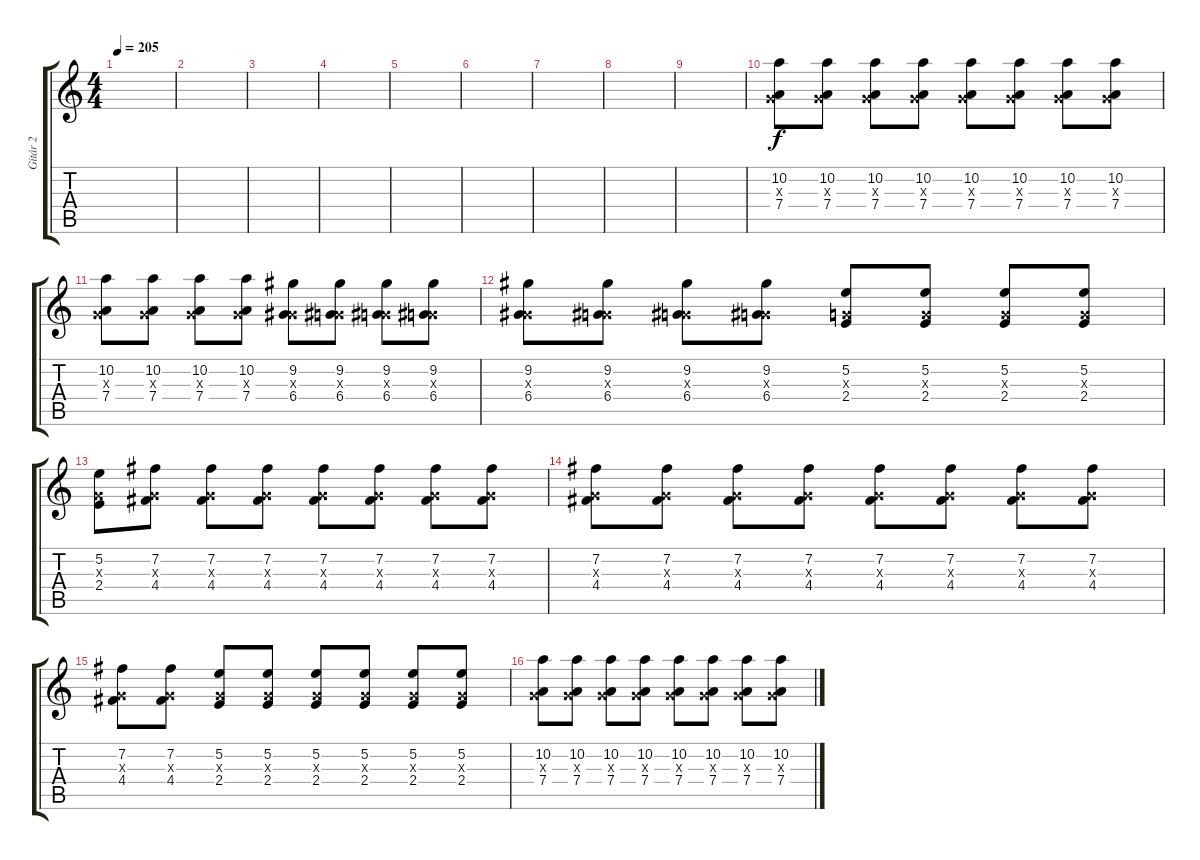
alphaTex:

\track ("Gitár 2" "Gitár 2") {instrument overdrivenguitar}
\staff {score tabs}
\tuning (E4 B3 G3 D3 A2 E2) {hide}
\ts (4 4)
\tempo 205
\clef g2
\ks c
|
|
|
|
|
|
|
|
|
(10.2 0.3{x} 7.4).8 (10.2 0.3{x} 7.4).8 (10.2 0.3{x} 7.4).8 (10.2 0.3{x} 7.4).8 (10.2 0.3{x} 7.4).8 (10.2 0.3{x} 7.4).8 (10.2 0.3{x} 7.4).8 (10.2 0.3{x} 7.4).8 |
(10.2 0.3{x} 7.4).8 (10.2 0.3{x} 7.4).8 (10.2 0.3{x} 7.4).8 (10.2 0.3{x} 7.4).8 (9.2 0.3{x} 6.4).8 (9.2 0.3{x} 6.4).8 (9.2 0.3{x} 6.4).8 (9.2 0.3{x} 6.4).8 |
(9.2 0.3{x} 6.4).8 (9.2 0.3{x} 6.4).8 (9.2 0.3{x} 6.4).8 (9.2 0.3{x} 6.4).8 (5.2 0.3{x} 2.4).8 (5.2 0.3{x} 2.4).8 (5.2 0.3{x} 2.4).8 (5.2 0.3{x} 2.4).8 |
(5.2 0.3{x} 2.4).8 (7.2 0.3{x} 4.4).8 (7.2 0.3{x} 4.4).8 (7.2 0.3{x} 4.4).8 (7.2 0.3{x} 4.4).8 (7.2 0.3{x} 4.4).8 (7.2 0.3{x} 4.4).8 (7.2 0.3{x} 4.4).8 |
(7.2 0.3{x} 4.4).8 (7.2 0.3{x} 4.4).8 (7.2 0.3{x} 4.4).8 (7.2 0.3{x} 4.4).8 (7.2 0.3{x} 4.4).8 (7.2 0.3{x} 4.4).8 (7.2 0.3{x} 4.4).8 (7.2 0.3{x} 4.4).8 |
(7.2 0.3{x} 4.4).8 (7.2 0.3{x} 4.4).8 (5.2 0.3{x} 2.4).8 (5.2 0.3{x} 2.4).8 (5.2 0.3{x} 2.4).8 (5.2 0.3{x} 2.4).8 (5.2 0.3{x} 2.4).8 (5.2 0.3{x} 2.4).8 |
(10.2 0.3{x} 7.4).8 (10.2 0.3{x} 7.4).8 (10.2 0.3{x} 7.4).8 (10.2 0.3{x} 7.4).8 (10.2 0.3{x} 7.4).8 (10.2 0.3{x} 7.4).8 (10.2 0.3{x} 7.4).8 (10.2 0.3{x} 7.4).8
